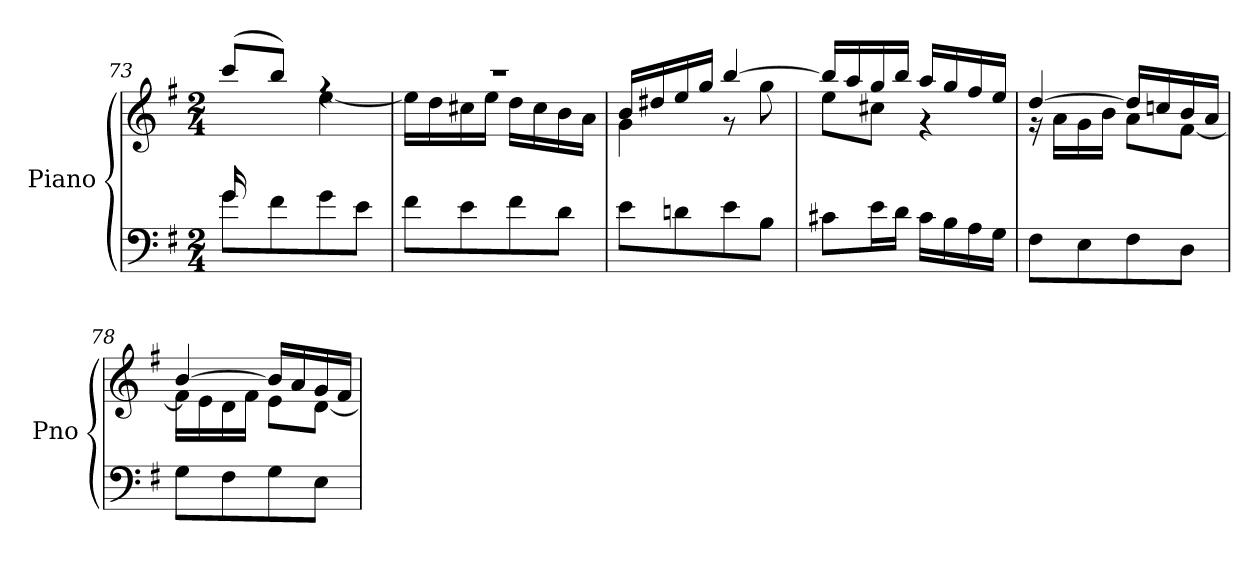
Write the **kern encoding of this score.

**kern	**kern
*part1	*part1
*staff2	*staff1
*I"Piano	*
*I'Pno	*
*clefF4	*clefG2
*k[f#]	*k[f#]
*M2/4	*M2/4
=73	=73
*^	*^
16g/LL	8g\L	(8ccc/L	16ryy
4..ryy	.	.	16a\
.	8f#\	(8bb/J)	16b\
.	.	.	16dd\JJ
.	8g\	4rff	[4ee\
.	8e\J	.	.
*v	*v	*	*
!!LO:LB:g=z	!!
=74	=74	=74
8f#\L	2r	16ee\LL]
.	.	16dd\
8e\	.	16cc#X\
.	.	16ee\JJ
8f#\	.	16dd\LL
.	.	16cc#\
8d\J	.	16b\
.	.	16a\JJ
=75	=75	=75
8e\L	16b/LL	4g\
.	16dd#X/	.
8dn\	16ee/	.
.	16gg/JJ	.
8e\	[4bb/	8r
8B\J	.	8gg\
=76	=76	=76
8c#X\L	16bb/LL]	8ee\L
.	16aa/	.
16e\L	16gg/	8cc#X\J
16d\JJ	16bb/JJ	.
16c#\LL	16aa/LL	4r
16B\	16gg/	.
16A\	16ff#/	.
16G\JJ	16ee/JJ	.
=77	=77	=77
8F#\L	[4dd/	16r
.	.	16a\LL
8E\	.	16g\
.	.	16b\JJ
8F#\	16dd/LL]	8a\L
.	16ccn/	.
8D\J	16b/	[8f#\J
.	16a/JJ	.
=78	=78	=78
8G\L	[4b/	16f#\LL]
.	.	16e\
8F#\	.	16d\
.	.	16f#\JJ
8G\	16b/LL]	8e\L
.	16a/	.
8E\J	16g/	[8d\J
.	16f#/JJ	.
*	*v	*v
=	=
*-	*-
